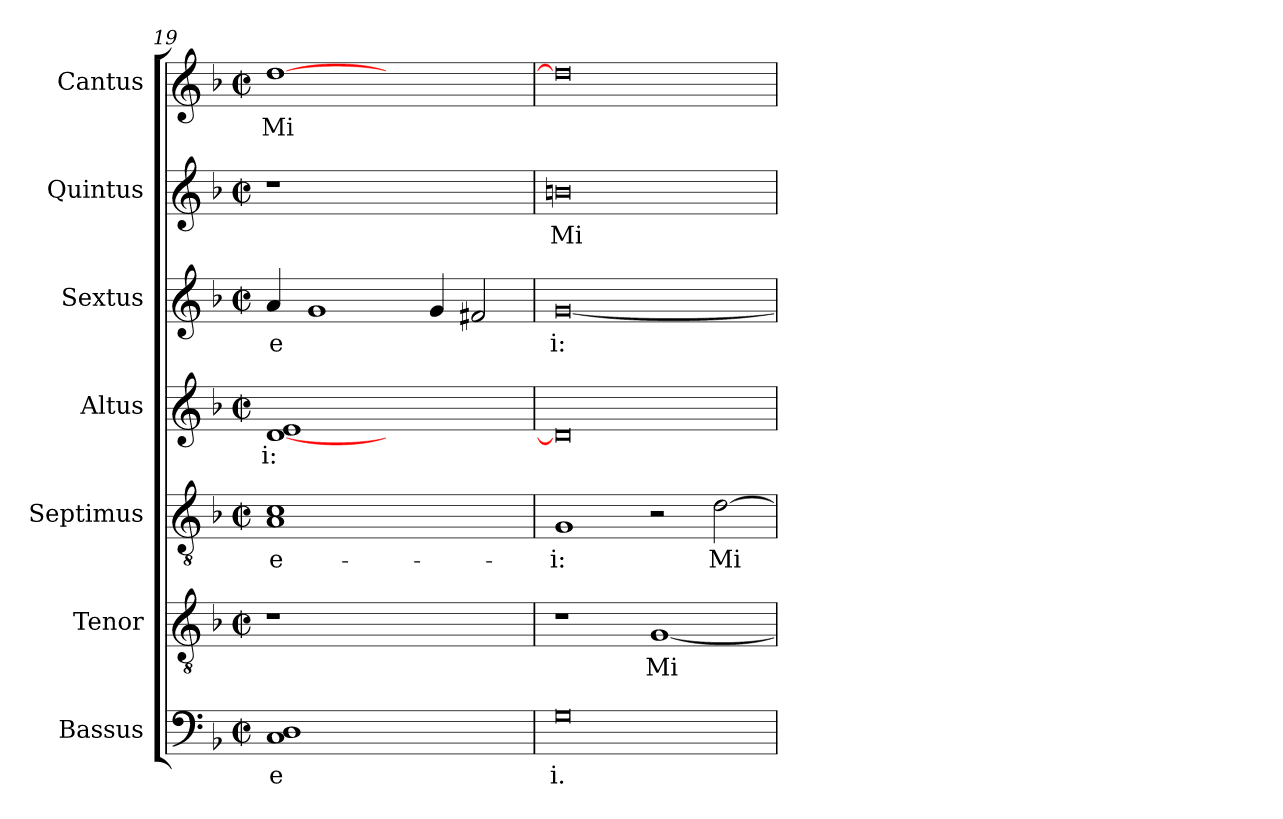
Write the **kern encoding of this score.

**kern	**text	**kern	**text	**kern	**text	**kern	**text	**kern	**text	**kern	**text	**kern	**text
*part7	*part7	*part6	*part6	*part5	*part5	*part4	*part4	*part3	*part3	*part2	*part2	*part1	*part1
*staff7	*staff7	*staff6	*staff6	*staff5	*staff5	*staff4	*staff4	*staff3	*staff3	*staff2	*staff2	*staff1	*staff1
*I"Bassus	*	*I"Tenor	*	*I"Septimus	*	*I"Altus	*	*I"Sextus	*	*I"Quintus	*	*I"Cantus	*
*clefF4	*	*clefGv2	*	*clefGv2	*	*clefG2	*	*clefG2	*	*clefG2	*	*clefG2	*
*k[b-]	*	*k[b-]	*	*k[b-]	*	*k[b-]	*	*k[b-]	*	*k[b-]	*	*k[b-]	*
*F:	*	*F:	*	*F:	*	*F:	*	*F:	*	*F:	*	*F:	*
*M2/2	*	*M2/2	*	*M2/2	*	*M2/2	*	*M2/2	*	*M2/2	*	*M2/2	*
*met(c|)	*	*met(c|)	*	*met(c|)	*	*met(c|)	*	*met(c|)	*	*met(c|)	*	*met(c|)	*
=19	=19	=19	=19	=19	=19	=19	=19	=19	=19	=19	=19	=19	=19
!	!LO:LY:b:cj	!	!	!	!LO:LY:b:cj	!	!LO:LY:b:rj	!	!LO:LY:b:cj	!	!	!	!LO:LY:b:cj
1C 1D	e	1r	.	1c 1A	e-	1e [<1d	-i:	4a/	e	1r	.	[>1dd	Mi
.	.	.	.	.	.	.	.	1g	.	.	.	.	.
1ryy	.	1ryy	.	1ryy	.	1ryy	.	.	.	1ryy	.	1ryy	.
.	.	.	.	.	.	.	.	4g/	.	.	.	.	.
.	.	.	.	.	.	.	.	2f#/	.	.	.	.	.
=20	=20	=20	=20	=20	=20	=20	=20	=20	=20	=20	=20	=20	=20
!	!LO:LY:b:cj	!	!	!	!LO:LY:b:cj	!	!	!	!LO:LY:b:rj	!	!LO:LY:b:cj	!	!
0G	i.	1r	.	1G	-i:	0d]	.	[>0g	i:	0bn	Mi	0dd]	.
!	!	!	!LO:LY:b:cj	!	!	!	!	!	!	!	!	!	!
.	.	[>1G	Mi	2r	.	.	.	.	.	.	.	.	.
!	!	!	!	!	!LO:LY:b	!	!	!	!	!	!	!	!
.	.	.	.	[>2d\	Mi-	.	.	.	.	.	.	.	.
=	=	=	=	=	=	=	=	=	=	=	=	=	=
*-	*-	*-	*-	*-	*-	*-	*-	*-	*-	*-	*-	*-	*-
